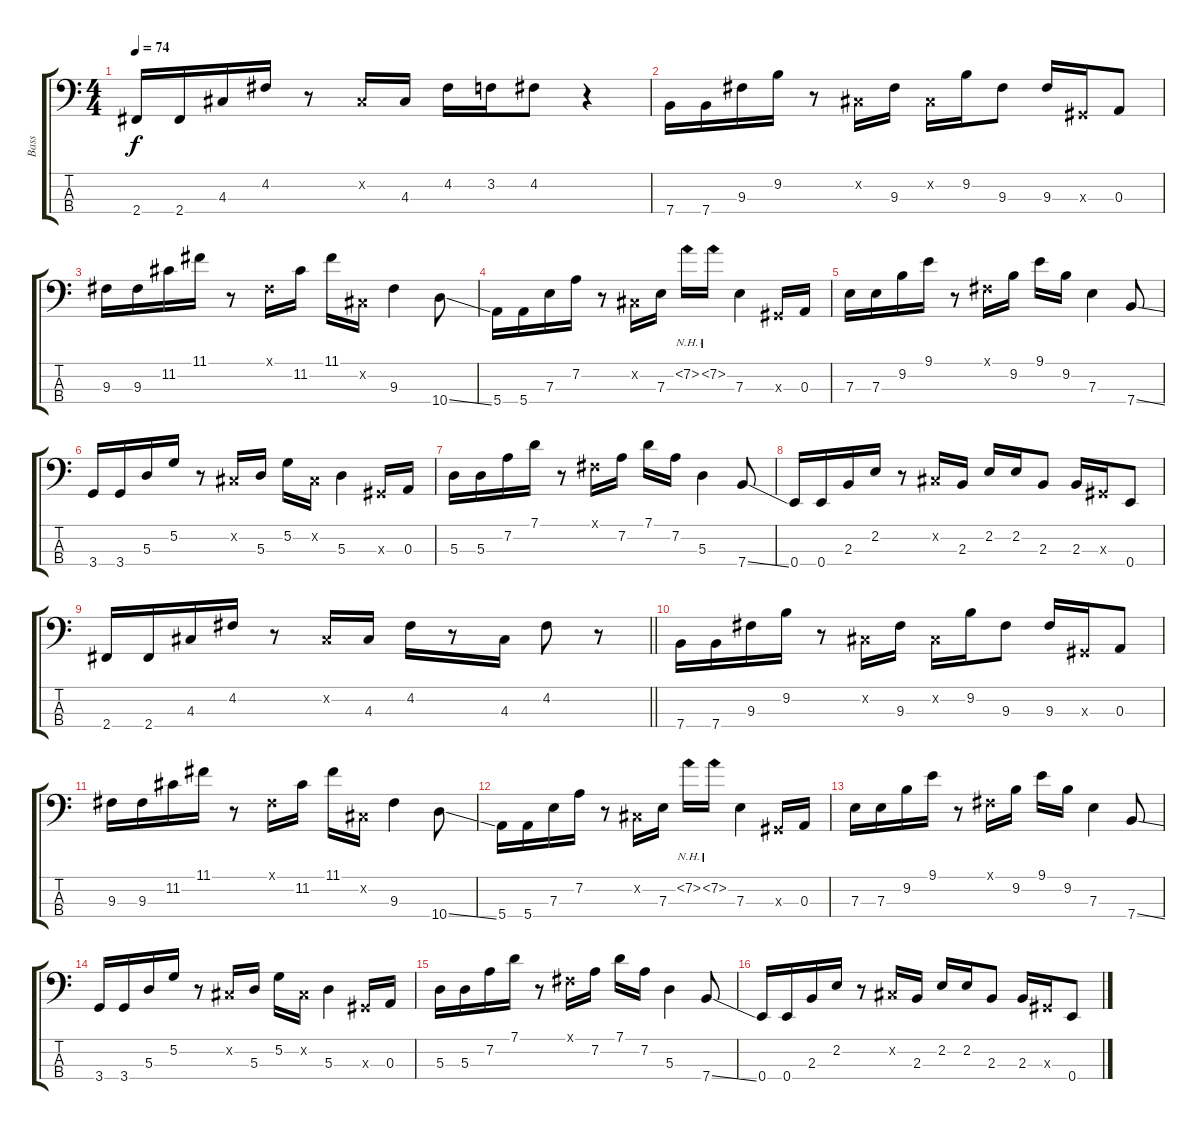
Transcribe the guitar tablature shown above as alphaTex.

\track ("Bass" "Bass") {instrument fretlessbass}
\staff {score tabs}
\tuning (G2 D2 A1 E1) {hide}
\ts (4 4)
\section ("" "")
\tempo 74
\clef f4
\ks c
2.4.16{dy f instrument fretlessbass} 2.4.16 4.3.16 4.2.16 r.8 -1.2{x}.16 4.3.16 4.2.16 3.2.16 4.2.8 r.4 |
7.4.16 7.4.16 9.3.16 9.2.16 r.8 -1.2{x}.16 9.3.16 -1.2{x}.16 9.2.16 9.3.8 9.3.16 -1.3{x}.16 0.3.8 |
9.3.16 9.3.16 11.2.16 11.1.16 r.8 -1.1{x}.16 11.2.16 11.1.16 -1.2{x}.16 9.3.4 10.4{ss}.8 |
5.4.16 5.4.16 7.3.16 7.2.16 r.8 -1.2{x}.16 7.3.16 7.2{nh}.16 7.2{nh}.16 7.3.4 -1.3{x}.16 0.3.16 |
7.3.16 7.3.16 9.2.16 9.1.16 r.8 -1.1{x}.16 9.2.16 9.1.16 9.2.16 7.3.4 7.4{ss}.8 |
3.4.16 3.4.16 5.3.16 5.2.16 r.8 -1.2{x}.16 5.3.16 5.2.16 -1.2{x}.16 5.3.4 -1.3{x}.16 0.3.16 |
5.3.16 5.3.16 7.2.16 7.1.16 r.8 -1.1{x}.16 7.2.16 7.1.16 7.2.16 5.3.4 7.4{ss}.8 |
0.4.16 0.4.16 2.3.16 2.2.16 r.8 -1.2{x}.16 2.3.16 2.2.16 2.2.16 2.3.8 2.3.16 -1.3{x}.16 0.4.8 |
\barLineRight lightlight
2.4.16 2.4.16 4.3.16 4.2.16 r.8 -1.2{x}.16 4.3.16 4.2.16 r.8 4.3.16 4.2.8 r.8 |
\section ("" "")
7.4.16 7.4.16 9.3.16 9.2.16 r.8 -1.2{x}.16 9.3.16 -1.2{x}.16 9.2.16 9.3.8 9.3.16 -1.3{x}.16 0.3.8 |
9.3.16 9.3.16 11.2.16 11.1.16 r.8 -1.1{x}.16 11.2.16 11.1.16 -1.2{x}.16 9.3.4 10.4{ss}.8 |
5.4.16 5.4.16 7.3.16 7.2.16 r.8 -1.2{x}.16 7.3.16 7.2{nh}.16 7.2{nh}.16 7.3.4 -1.3{x}.16 0.3.16 |
7.3.16 7.3.16 9.2.16 9.1.16 r.8 -1.1{x}.16 9.2.16 9.1.16 9.2.16 7.3.4 7.4{ss}.8 |
3.4.16 3.4.16 5.3.16 5.2.16 r.8 -1.2{x}.16 5.3.16 5.2.16 -1.2{x}.16 5.3.4 -1.3{x}.16 0.3.16 |
5.3.16 5.3.16 7.2.16 7.1.16 r.8 -1.1{x}.16 7.2.16 7.1.16 7.2.16 5.3.4 7.4{ss}.8 |
0.4.16 0.4.16 2.3.16 2.2.16 r.8 -1.2{x}.16 2.3.16 2.2.16 2.2.16 2.3.8 2.3.16 -1.3{x}.16 0.4.8
